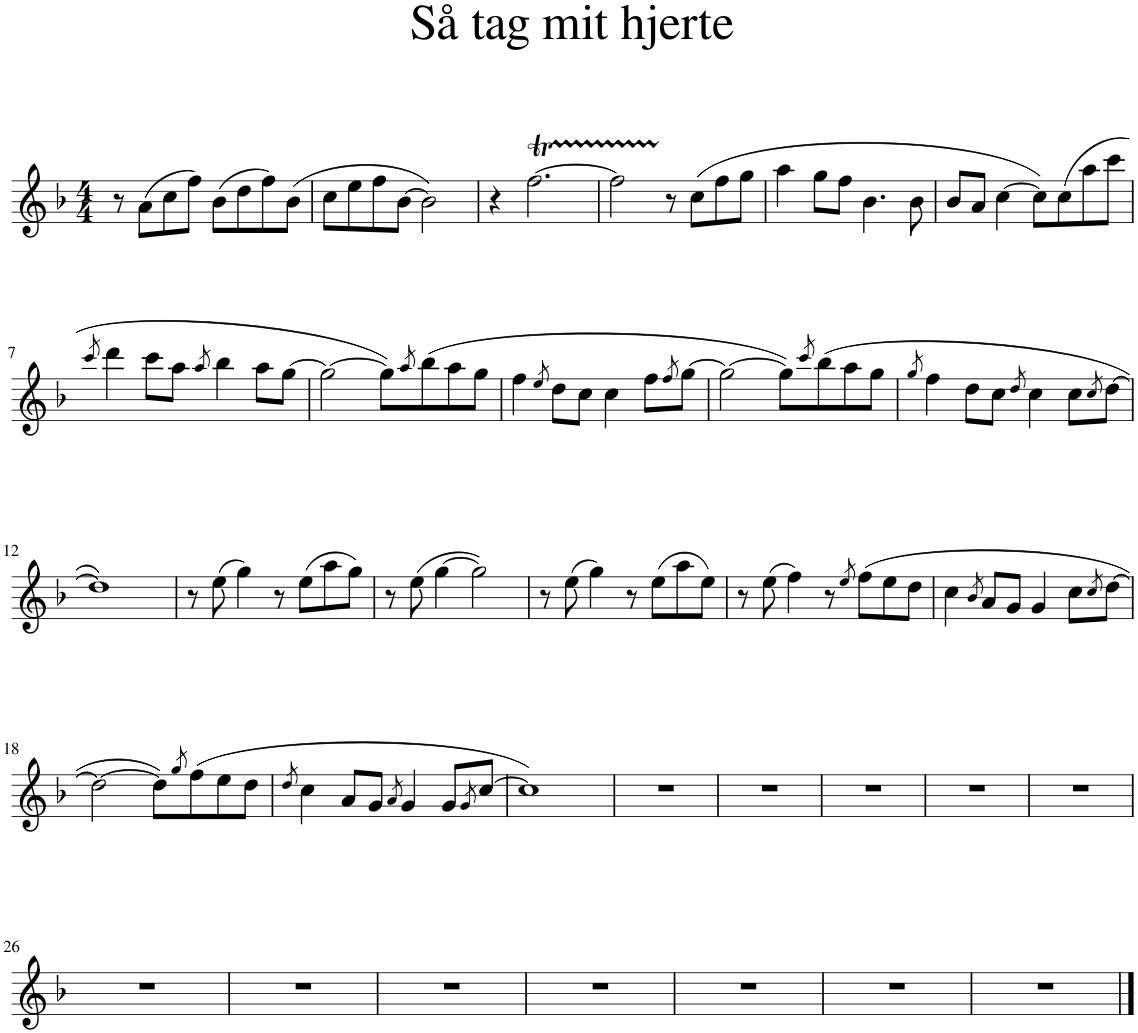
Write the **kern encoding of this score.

**kern
*part1
*staff1
*I"Klarinette in B
*clefG2
*Trd1c2
*k[b-]
*M4/4
=1
8r
(8a\L
8cc\
8ff\J)
(8b-\L
8dd\
8ff\)
(8b-\J
=2
8cc\L
8ee\
8ff\
[8b-\J
2b-\])
=3
4r
[2.ffT\
=4
2ffTTT\]
8r
(8cc\L
8ff\
8gg\J
=5
4aa\
8gg\L
8ff\J
4.b-\
8b-\
=6
8b-/L
8a/J
[4cc\
8cc\L])
(8cc\
8aa\
8ccc\J
!!LO:LB:g=z
=7
8qccc/
4ddd\
8ccc\L
8aa\J
8qaa/
4bb-\
8aa\L
[8gg\J
=8
2gg\_
8gg\L])
8qaa/
(8bb-\
8aa\
8gg\J
=9
4ff\
8qee/
8dd\L
8cc\J
4cc\
8ff\L
8qff/
[8gg\J
=10
2gg\_
8gg\L])
8qccc/
(8bb-\
8aa\
8gg\J
=11
8qgg/
4ff\
8dd\L
8cc\J
8qdd/
4cc\
8cc\L
8qcc/
[8dd\J
!!LO:LB:g=z
=12
1dd])
=13
8r
(8ee\
4gg\)
8r
(8ee\L
8aa\
8gg\J)
=14
8r
(8ee\
[4gg\
2gg\])
=15
8r
(8ee\
4gg\)
8r
(8ee\L
8aa\
8ee\J)
=16
8r
(8ee\
4ff\)
8r
8qee/
(8ff\L
8ee\
8dd\J
=17
4cc\
8qb-/
8a/L
8g/J
4g/
8cc\L
8qcc/
[8dd\J
!!LO:LB:g=z
=18
2dd\_
8dd\L])
8qgg/
(8ff\
8ee\
8dd\J
=19
8qdd/
4cc\
8a/L
8g/J
8qa/
4g/
8g/L
8qg/
[8cc/J
=20
1cc])
=21
1r
=22
1r
=23
1r
=24
1r
=25
1r
!!LO:LB:g=z
=26
1r
=27
1r
=28
1r
=29
1r
=30
1r
=31
1r
=32
1r
==
*-
